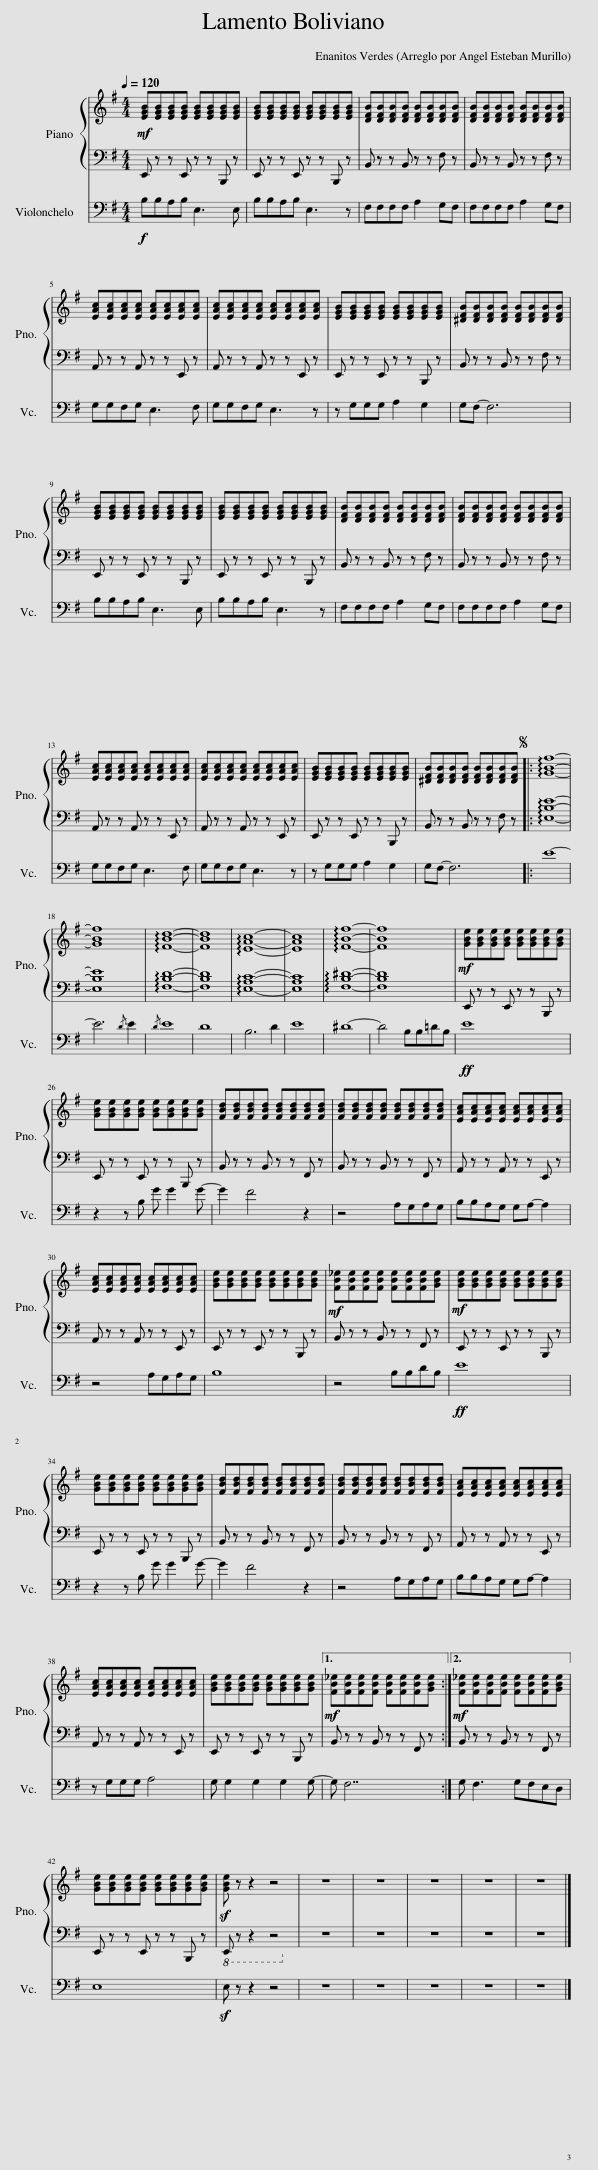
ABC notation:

X:1
%%score { 1 | 2 } 3
L:1/8
Q:1/4=120
M:4/4
I:linebreak $
K:G
V:1 treble
V:2 bass
V:3 bass
V:1
!mf! [EGB][EGB][EGB][EGB] [EGB][EGB][EGB][EGB] | [EGB][EGB][EGB][EGB] [EGB][EGB][EGB][EGB] | [DFB][DFB][DFB][DFB] [DFB][DFB][DFB][DFB] | [DFB][DFB][DFB][DFB] [DFB][DFB][DFB][DFB] |$ [EAc][EAc][EAc][EAc] [EAc][EAc][EAc][EAc] | %5
 [EAc][EAc][EAc][EAc] [EAc][EAc][EAc][EAc] | [EGB][EGB][EGB][EGB] [EGB][EGB][EGB][EGB] | [^DFB][DFB][DFB][DFB] [DFB][DFB][DFB][DFB] |$ [EGB][EGB][EGB][EGB] [EGB][EGB][EGB][EGB] | [EGB][EGB][EGB][EGB] [EGB][EGB][EGB][EGB] | %10
 [DFB][DFB][DFB][DFB] [DFB][DFB][DFB][DFB] | [DFB][DFB][DFB][DFB] [DFB][DFB][DFB][DFB] |$ [EAc][EAc][EAc][EAc] [EAc][EAc][EAc][EAc] | [EAc][EAc][EAc][EAc] [EAc][EAc][EAc][EAc] | [EGB][EGB][EGB][EGB] [EGB][EGB][EGB][EGB] | %15
 [^DFB][DFB][DFB][DFB] [DFB][DFB][DFB][DFB] |:S !arpeggio![GBf]8- |$ [GBf]8 | !arpeggio![FBd]8- | [FBd]8 | %20
 !arpeggio![EAc]8- | [EAc]8 | !arpeggio![FBf]8- | [FBf]8 |!mf! [GBe][GBe][GBe][GBe] [GBe][GBe][GBe][GBe] |$ %25
 [GBe][GBe][GBe][GBe] [GBe][GBe][GBe][GBe] | [FBd][FBd][FBd][FBd] [FBd][FBd][FBd][FBd] | [FBd][FBd][FBd][FBd] [FBd][FBd][FBd][FBd] | [EAc][EAc][EAc][EAc] [EAc][EAc][EAc][EAc] |$ [EAc][EAc][EAc][EAc] [EAc][EAc][EAc][EAc] | %30
 [GBe][GBe][GBe][GBe] [GBe][GBe][GBe][GBe] |!mf! [FB_e][FBe][FBe][FBe] [FBe][FBe][FBe][GBe] |!mf! [GBe][GBe][GBe][GBe] [GBe][GBe][GBe][GBe] |$ [GBe][GBe][GBe][GBe] [GBe][GBe][GBe][GBe] | [FBd][FBd][FBd][FBd] [FBd][FBd][FBd][FBd] | %35
 [FBd][FBd][FBd][FBd] [FBd][FBd][FBd][FBd] | [EAc][EAc][EAc][EAc] [EAc][EAc][EAc][EAc] |$ [EAc][EAc][EAc][EAc] [EAc][EAc][EAc][EAc] | [GBe][GBe][GBe][GBe] [GBe][GBe][GBe][GBe] |1!mf! [FB_e][FBe][FBe][FBe] [FBe][FBe][FBe][GBe] :|2 %40
!mf! [FB_e][FBe][FBe][FBe] [FBe][FBe][FBe][GBe] ||$ [GBe][GBe][GBe][GBe] [GBe][GBe][GBe][GBe] | [GBe] z z2 z4 | z8 | z8 | %45
 z8 | z8 | z8 |] %48
V:2
 E,, z z E,, z z B,,, z | E,, z z E,, z z B,,, z | B,, z z B,, z z F, z | B,, z z B,, z z F, z |$ A,, z z A,, z z E,, z | %5
 A,, z z A,, z z E,, z | E,, z z E,, z z B,,, z | B,, z z B,, z z F, z |$ E,, z z E,, z z B,,, z | E,, z z E,, z z B,,, z | %10
 B,, z z B,, z z F, z | B,, z z B,, z z F, z |$ A,, z z A,, z z E,, z | A,, z z A,, z z E,, z | E,, z z E,, z z B,,, z | %15
 B,, z z B,, z z F, z |: !arpeggio![E,B,E]8- |$ [E,B,E]8 | !arpeggio![F,B,D]8- | [F,B,D]8 | %20
 !arpeggio![E,A,C]8- | [E,A,C]8 | !arpeggio![F,B,^D]8- | [F,B,D]8 | E,, z z E,, z z B,,, z |$ %25
 E,, z z E,, z z B,,, z | B,, z z B,, z z F,, z | B,, z z B,, z z F,, z | A,, z z A,, z z E,, z |$ A,, z z A,, z z E,, z | %30
 E,, z z E,, z z B,,, z | B,, z z B,, z z F,, z | E,, z z E,, z z B,,, z |$ E,, z z E,, z z B,,, z | B,, z z B,, z z F,, z | %35
 B,, z z B,, z z F,, z | A,, z z A,, z z E,, z |$ A,, z z A,, z z E,, z | E,, z z E,, z z B,,, z |1 B,, z z B,, z z F,, z :|2 %40
 B,, z z B,, z z F,, z ||$ E,, z z E,, z z B,,, z |!8vb(! E,,, z z2 z4!8vb)! | z8 | z8 | %45
 z8 | z8 | z8 |] %48
V:3
!f! B,B,A,B, E,3 E, | B,B,A,B, E,3 z | F,F,F,F, A,2 G,F, | F,F,F,F, A,2 G,F, |$ G,G,F,G, E,3 F, | %5
 G,G,F,G, E,3 z | z G,G,G, A,2 G,2 | G,F,- F,6 |$ B,B,A,B, E,3 E, | B,B,A,B, E,3 z | %10
 F,F,F,F, A,2 G,F, | F,F,F,F, A,2 G,F, |$ G,G,F,G, E,3 F, | G,G,F,G, E,3 z | z G,G,G, A,2 G,2 | %15
 G,F,- F,6 |: E8- |$ E6{/D} E2 |{/D} E8 | D8 | %20
 B,6 D2 | E8 | ^D8- | D4 B,B,=DB, |!ff! E8 |$ %25
 z2 z B, G G2 G- | G2 F4 z2 | z4 A,G,A,G, | B,B,A,G, G,A,- A,2 |$ z4 A,G,A,G, | %30
 B,8 | z4 B,B,DB, |!ff! E8 |$ z2 z B, G G2 G- | G2 F4 z2 | %35
 z4 A,G,A,G, | B,B,A,G, G,A,- A,2 |$ z G,G,G, A,4 | G, G,2 G,2 G,2 G,- |1 G, F,7 :|2 %40
 G, F,3 G,F,E,D, ||$ E,8 | E, z z2 z4 | z8 | z8 | %45
 z8 | z8 | z8 |] %48
